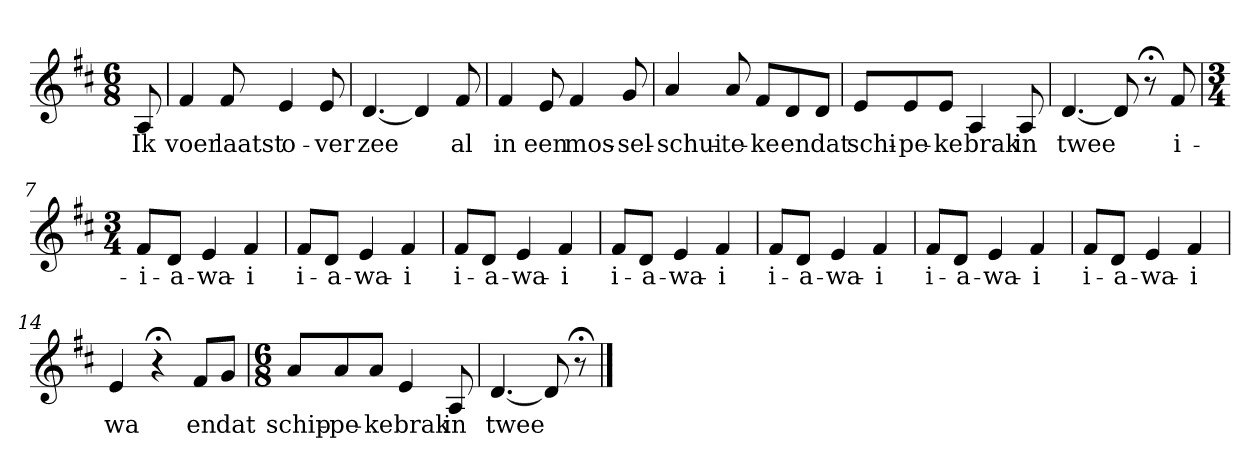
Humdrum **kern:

**kern	**text
*part1	*part1
*staff1	*staff1
*k[f#c#]	*
*D:	*
*M6/8	*
*MM120	*
=	=
8A	Ik
=1	=1
4f#	voer
8f#	laatst
4e	o-
8e	-ver
=2	=2
[4.d	zee
4d]	.
8f#	al
=3	=3
4f#	in
8e	een
4f#	mos-
8g	-sel-
=4	=4
4a	-schui-
8a	-te-
8f#L	-ke
8d	en
8dJ	dat
=5	=5
8eL	schi-
8e	-pe-
8eJ	-ke
4A	brak
8A	in
=6	=6
[4.d	twee
8d]	.
8r;<	.
8f#	i-
=7	=7
*M3/4	*
8f#L	-i-
8dJ	-a-
4e	-wa-
4f#	-i
=8	=8
8f#L	i-
8dJ	-a-
4e	-wa-
4f#	-i
=9	=9
8f#L	i-
8dJ	-a-
4e	-wa-
4f#	-i
=10	=10
8f#L	i-
8dJ	-a-
4e	-wa-
4f#	-i
=11	=11
8f#L	i-
8dJ	-a-
4e	-wa-
4f#	-i
=12	=12
8f#L	i-
8dJ	-a-
4e	-wa-
4f#	-i
=13	=13
8f#L	i-
8dJ	-a-
4e	-wa-
4f#	-i
=14	=14
4e	wa
4r;<	.
8f#L	en
8gJ	dat
=15	=15
*M6/8	*
8aL	schip-
8a	-pe-
8aJ	-ke
4e	brak
8A	in
=16	=16
[4.d	twee
8d]	.
8r;<	.
==	==
*-	*-
